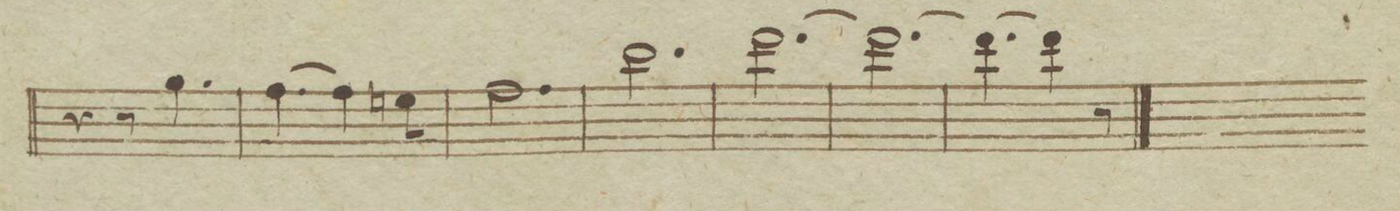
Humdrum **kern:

**kern	**dynam
*I"Flautto Secondo	*
*clefG2	*
*k[fnb-e-]	*
*met(c)	*
*M6/8	*
4r	.
8r	.
4.gg\	.
=219	=219
[4.ff\	.
4ff\]	.
8een\	.
=220	=220
2.ff\	.
=221	=221
2.bb-\	.
=222	=222
[2.ddd\	.
=223	=223
2.ddd\_	.
=224	=224
4.ddd\_	.
4ddd\]	.
8r	.
==	==
*-	*-
